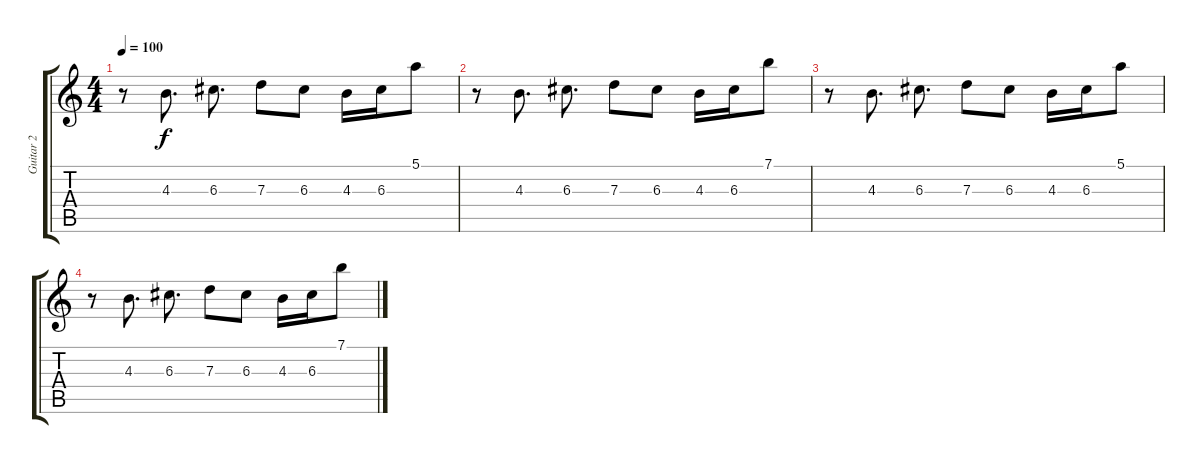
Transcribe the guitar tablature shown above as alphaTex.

\track ("Guitar 2" "Guitar 2") {instrument distortionguitar}
\staff {score tabs}
\tuning (E4 B3 G3 D3 A2 E2) {hide}
\ts (4 4)
\tempo 100
\clef g2
\ks c
r.8{dy f} 4.3.8{d} 6.3.8{d} 7.3.8 6.3.8 4.3.16 6.3.16 5.1.8 |
r.8 4.3.8{d} 6.3.8{d} 7.3.8 6.3.8 4.3.16 6.3.16 7.1.8 |
r.8 4.3.8{d} 6.3.8{d} 7.3.8 6.3.8 4.3.16 6.3.16 5.1.8 |
r.8 4.3.8{d} 6.3.8{d} 7.3.8 6.3.8 4.3.16 6.3.16 7.1.8
